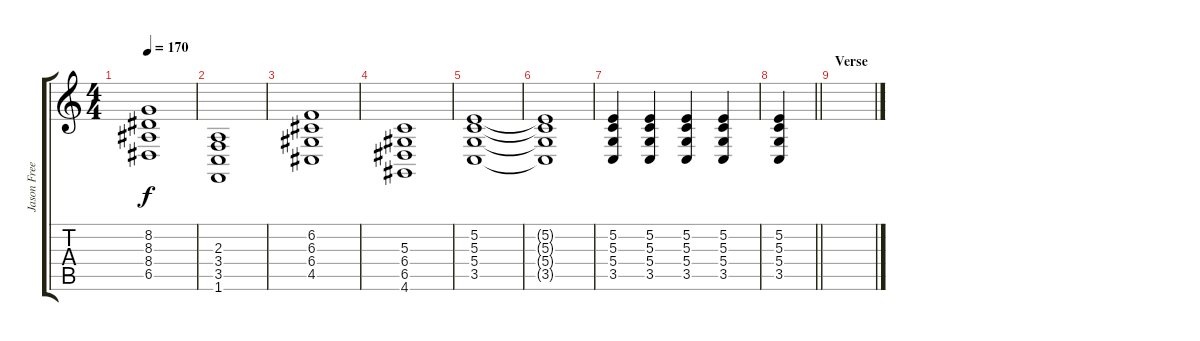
\track ("Jason Freeze" "Jason Free") {instrument electricgrandpiano}
\staff {score tabs}
\tuning (E4 B3 G3 D3 A2 E2) {hide}
\ts (4 4)
\tempo 170
\clef g2
\ks c
(8.2 8.3 8.4 6.5).1{dy f} |
(2.3 3.4 3.5 1.6).1 |
(6.2 6.3 6.4 4.5).1 |
(5.3 6.4 6.5 4.6).1 |
(5.2 5.3 5.4 3.5).1 |
(5.2{t} 5.3{t} 5.4{t} 3.5{t}).1 |
(5.2 5.3 5.4 3.5).4 (5.2 5.3 5.4 3.5).4 (5.2 5.3 5.4 3.5).4 (5.2 5.3 5.4 3.5).4 |
\barLineRight lightlight
(5.2 5.3 5.4 3.5).4 |
\section ("" "Verse")
